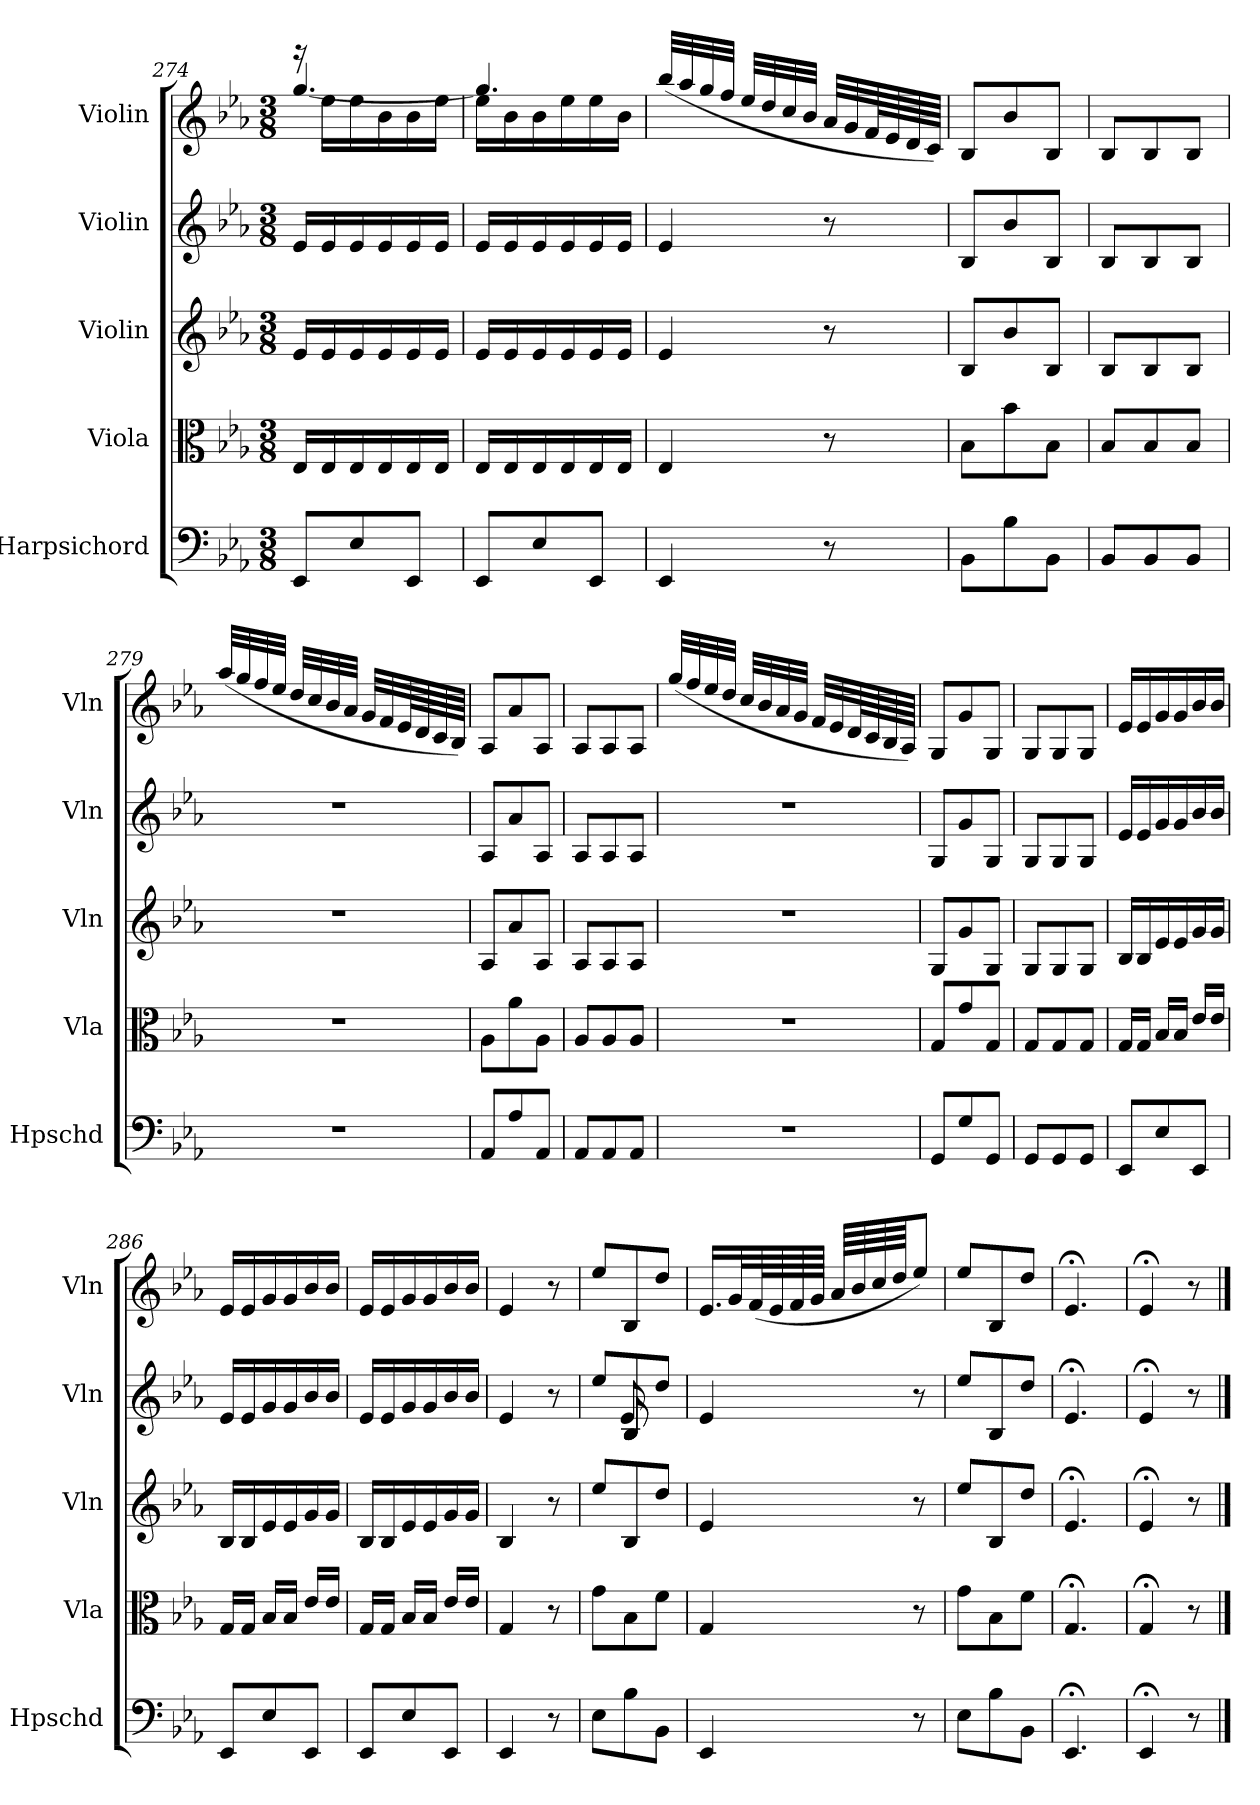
**kern	**kern	**kern	**kern	**kern
*part5	*part4	*part3	*part2	*part1
*staff5	*staff4	*staff3	*staff2	*staff1
*I"Harpsichord	*I"Viola	*I"Violin	*I"Violin	*I"Violin
*I'Hpschd	*I'Vla	*I'Vln	*I'Vln	*I'Vln
*clefF4	*clefC3	*clefG2	*clefG2	*clefG2
*k[b-e-a-]	*k[b-e-a-]	*k[b-e-a-]	*k[b-e-a-]	*k[b-e-a-]
*E-:	*E-:	*E-:	*E-:	*E-:
*M3/8	*M3/8	*M3/8	*M3/8	*M3/8
=274	=274	=274	=274	=274
*	*	*	*	*^
8EE-/L	16E-/LL	16e-/LL	16e-/LL	16r	[4.gg/
.	16E-/	16e-/	16e-/	16ee-\LL	.
8E-/	16E-/	16e-/	16e-/	16ee-\	.
.	16E-/	16e-/	16e-/	16b-\	.
8EE-/J	16E-/	16e-/	16e-/	16b-\	.
.	16E-/JJ	16e-/JJ	16e-/JJ	16ee-\JJ	.
=275	=275	=275	=275	=275	=275
8EE-/L	16E-/LL	16e-/LL	16e-/LL	16ee-\LL	4.gg/]
.	16E-/	16e-/	16e-/	16b-\	.
8E-/	16E-/	16e-/	16e-/	16b-\	.
.	16E-/	16e-/	16e-/	16ee-\	.
8EE-/J	16E-/	16e-/	16e-/	16ee-\	.
.	16E-/JJ	16e-/JJ	16e-/JJ	16b-\JJ	.
*	*	*	*	*v	*v
=276	=276	=276	=276	=276
4EE-/	4E-/	4e-/	4e-/	(32bb-/LLL
.	.	.	.	32aa-/
.	.	.	.	32gg/
.	.	.	.	32ff/JJJ
.	.	.	.	32ee-/LLL
.	.	.	.	32dd/
.	.	.	.	32cc/
.	.	.	.	32b-/JJJ
8r	8r	8r	8r	32a-/LLL
.	.	.	.	32g/
.	.	.	.	64f/L
.	.	.	.	64e-/
.	.	.	.	64d/
.	.	.	.	64c/JJJJ)
=277	=277	=277	=277	=277
8BB-\L	8B-\L	8B-/L	8B-/L	8B-/L
8B-\	8b-\	8b-/	8b-/	8b-/
8BB-\J	8B-\J	8B-/J	8B-/J	8B-/J
=278	=278	=278	=278	=278
8BB-/L	8B-/L	8B-/L	8B-/L	8B-/L
8BB-/	8B-/	8B-/	8B-/	8B-/
8BB-/J	8B-/J	8B-/J	8B-/J	8B-/J
=279	=279	=279	=279	=279
4.r	4.r	4.r	4.r	(32aa-/LLL
.	.	.	.	32gg/
.	.	.	.	32ff/
.	.	.	.	32ee-/JJJ
.	.	.	.	32dd/LLL
.	.	.	.	32cc/
.	.	.	.	32b-/
.	.	.	.	32a-/JJJ
.	.	.	.	32g/LLL
.	.	.	.	32f/
.	.	.	.	64e-/L
.	.	.	.	64d/
.	.	.	.	64c/
.	.	.	.	64B-/JJJJ)
=280	=280	=280	=280	=280
8AA-/L	8A-\L	8A-/L	8A-/L	8A-/L
8A-/	8a-\	8a-/	8a-/	8a-/
8AA-/J	8A-\J	8A-/J	8A-/J	8A-/J
=281	=281	=281	=281	=281
8AA-/L	8A-/L	8A-/L	8A-/L	8A-/L
8AA-/	8A-/	8A-/	8A-/	8A-/
8AA-/J	8A-/J	8A-/J	8A-/J	8A-/J
=282	=282	=282	=282	=282
4.r	4.r	4.r	4.r	(32gg/LLL
.	.	.	.	32ff/
.	.	.	.	32ee-/
.	.	.	.	32dd/JJJ
.	.	.	.	32cc/LLL
.	.	.	.	32b-/
.	.	.	.	32a-/
.	.	.	.	32g/JJJ
.	.	.	.	32f/LLL
.	.	.	.	32e-/
.	.	.	.	64d/L
.	.	.	.	64c/
.	.	.	.	64B-/
.	.	.	.	64A-/JJJJ)
=283	=283	=283	=283	=283
8GG/L	8G/L	8G/L	8G/L	8G/L
8G/	8g/	8g/	8g/	8g/
8GG/J	8G/J	8G/J	8G/J	8G/J
=284	=284	=284	=284	=284
8GG/L	8G/L	8G/L	8G/L	8G/L
8GG/	8G/	8G/	8G/	8G/
8GG/J	8G/J	8G/J	8G/J	8G/J
=285	=285	=285	=285	=285
8EE-/L	16G/LL	16B-/LL	16e-/LL	16e-/LL
.	16G/JJ	16B-/	16e-/	16e-/
8E-/	16B-/LL	16e-/	16g/	16g/
.	16B-/JJ	16e-/	16g/	16g/
8EE-/J	16e-/LL	16g/	16b-/	16b-/
.	16e-/JJ	16g/JJ	16b-/JJ	16b-/JJ
=286	=286	=286	=286	=286
8EE-/L	16G/LL	16B-/LL	16e-/LL	16e-/LL
.	16G/JJ	16B-/	16e-/	16e-/
8E-/	16B-/LL	16e-/	16g/	16g/
.	16B-/JJ	16e-/	16g/	16g/
8EE-/J	16e-/LL	16g/	16b-/	16b-/
.	16e-/JJ	16g/JJ	16b-/JJ	16b-/JJ
=287	=287	=287	=287	=287
8EE-/L	16G/LL	16B-/LL	16e-/LL	16e-/LL
.	16G/JJ	16B-/	16e-/	16e-/
8E-/	16B-/LL	16e-/	16g/	16g/
.	16B-/JJ	16e-/	16g/	16g/
8EE-/J	16e-/LL	16g/	16b-/	16b-/
.	16e-/JJ	16g/JJ	16b-/JJ	16b-/JJ
=288	=288	=288	=288	=288
4EE-/	4G/	4B-/	4e-/	4e-/
8r	8r	8r	8r	8r
=289	=289	=289	=289	=289
*	*	*	*^	*
*	*	*	*	*^	*
*	*	*	*	*	*^	*
8E-\L	8g\L	8ee-/L	8ee-/L	8ryy	8ryy	8ryy	8ee-/L
8B-\	8B-\	8B-/	8B-/	8B-/	8B-/	8e-/	8B-/
8BB-\J	8f\J	8dd/J	8dd/J	8ryy	8ryy	8ryy	8dd/J
*	*	*	*v	*v	*v	*v	*
=290	=290	=290	=290	=290
4EE-/	4G/	4e-/	4e-/	16.e-/LL
.	.	.	.	32g/L
.	.	.	.	(64f/L
.	.	.	.	64e-/
.	.	.	.	64f/
.	.	.	.	64g/JJJJ
.	.	.	.	64a-/LLLL
.	.	.	.	64b-/
.	.	.	.	64cc/
.	.	.	.	64dd/JJJ
8r	8r	8r	8r	8ee-/J)
=291	=291	=291	=291	=291
8E-\L	8g\L	8ee-/L	8ee-/L	8ee-/L
8B-\	8B-\	8B-/	8B-/	8B-/
8BB-\J	8f\J	8dd/J	8dd/J	8dd/J
=292	=292	=292	=292	=292
4.EE-;</	4.G;</	4.e-;</	4.e-;</	4.e-;</
=292	=292	=292	=292	=292
4EE-;</	4G;</	4e-;</	4e-;</	4e-;</
8r	8r	8r	8r	8r
==	==	==	==	==
*-	*-	*-	*-	*-
